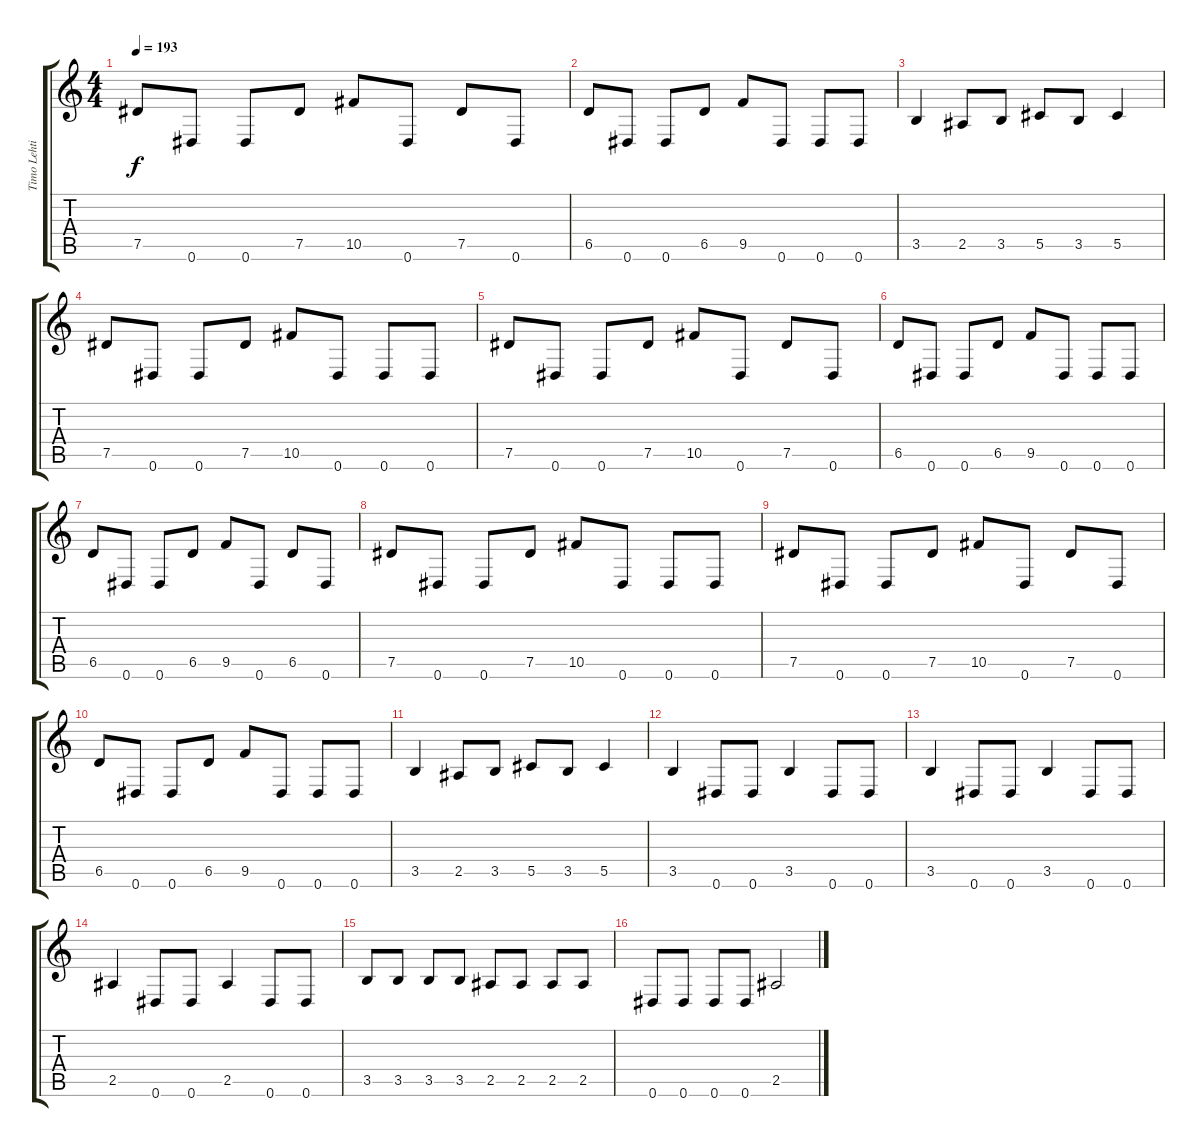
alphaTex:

\track ("Timo Lehtinen " "Timo Lehti") {instrument electricbasspick}
\staff {score tabs}
\tuning (Eb4 Bb3 Gb3 Db3 Ab2 Eb2) {hide}
\ts (4 4)
\tempo 193
\clef g2
\ks c
7.5.8{dy f} 0.6.8 0.6.8 7.5.8 10.5.8 0.6.8 7.5.8 0.6.8 |
6.5.8 0.6.8 0.6.8 6.5.8 9.5.8 0.6.8 0.6.8 0.6.8 |
3.5.4 2.5.8 3.5.8 5.5.8 3.5.8 5.5.4 |
7.5.8 0.6.8 0.6.8 7.5.8 10.5.8 0.6.8 0.6.8 0.6.8 |
7.5.8 0.6.8 0.6.8 7.5.8 10.5.8 0.6.8 7.5.8 0.6.8 |
6.5.8 0.6.8 0.6.8 6.5.8 9.5.8 0.6.8 0.6.8 0.6.8 |
6.5.8 0.6.8 0.6.8 6.5.8 9.5.8 0.6.8 6.5.8 0.6.8 |
7.5.8 0.6.8 0.6.8 7.5.8 10.5.8 0.6.8 0.6.8 0.6.8 |
7.5.8 0.6.8 0.6.8 7.5.8 10.5.8 0.6.8 7.5.8 0.6.8 |
6.5.8 0.6.8 0.6.8 6.5.8 9.5.8 0.6.8 0.6.8 0.6.8 |
3.5.4 2.5.8 3.5.8 5.5.8 3.5.8 5.5.4 |
3.5.4 0.6.8 0.6.8 3.5.4 0.6.8 0.6.8 |
3.5.4 0.6.8 0.6.8 3.5.4 0.6.8 0.6.8 |
2.5.4 0.6.8 0.6.8 2.5.4 0.6.8 0.6.8 |
3.5.8 3.5.8 3.5.8 3.5.8 2.5.8 2.5.8 2.5.8 2.5.8 |
0.6.8 0.6.8 0.6.8 0.6.8 2.5.2
